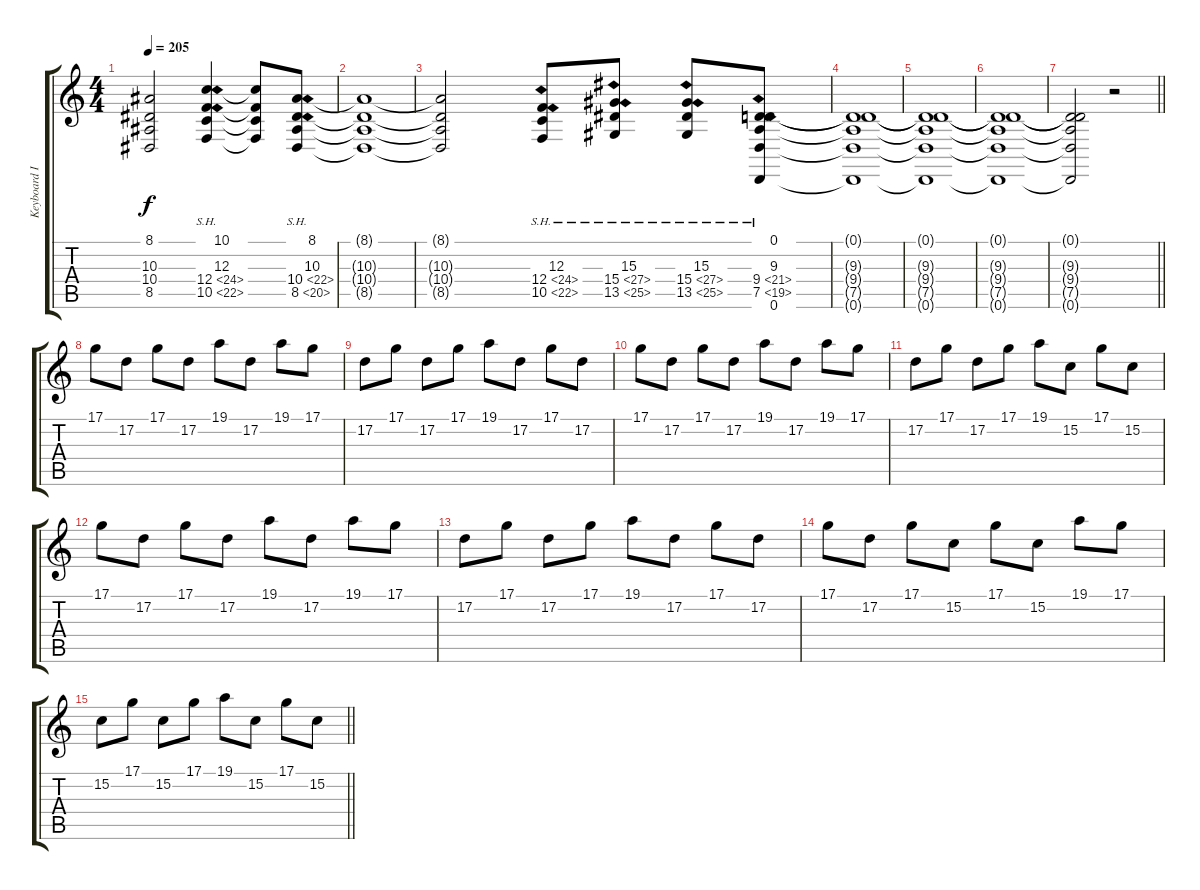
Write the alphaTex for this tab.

\track ("Keyboard I" "Keyboard I") {instrument lead2sawtooth}
\staff {score tabs}
\tuning (D4 A3 F3 C3 G2 D2) {hide}
\ts (4 4)
\tempo 205
\clef g2
\ks c
(8.1{t} 10.3{t} 10.4{t} 8.5{t}).2{dy f} (10.1 12.3 12.4{sh 12} 10.5{sh 12}).4 (10.1{t} 12.3{t} 12.4{t} 10.5{t}).8 (8.1 10.3 10.4{sh 12} 8.5{sh 12}).8 |
(8.1{t} 10.3{t} 10.4{t} 8.5{t}).1 |
(8.1{t} 10.3{t} 10.4{t} 8.5{t}).2 (12.3 12.4{sh 12} 10.5{sh 12}).8 (15.3 15.4{sh 12} 13.5{sh 12}).8 (15.3 15.4{sh 12} 13.5{sh 12}).8 (0.1 9.3 9.4{sh 12} 7.5{sh 12} 0.6).8{volume 9} |
(0.1{t} 9.3{t} 9.4{t} 7.5{t} 0.6{t}).1 |
(0.1{t} 9.3{t} 9.4{t} 7.5{t} 0.6{t}).1 |
(0.1{t} 9.3{t} 9.4{t} 7.5{t} 0.6{t}).1 |
\barLineRight lightlight
(0.1{t} 9.3{t} 9.4{t} 7.5{t} 0.6{t}).2 r.2 |
17.1.8{volume 12 instrument stringensemble1} 17.2.8 17.1.8 17.2.8 19.1.8 17.2.8 19.1.8 17.1.8 |
17.2.8 17.1.8 17.2.8 17.1.8 19.1.8 17.2.8 17.1.8 17.2.8 |
17.1.8 17.2.8 17.1.8 17.2.8 19.1.8 17.2.8 19.1.8 17.1.8 |
17.2.8 17.1.8 17.2.8 17.1.8 19.1.8 15.2.8 17.1.8 15.2.8 |
17.1.8 17.2.8 17.1.8 17.2.8 19.1.8 17.2.8 19.1.8 17.1.8 |
17.2.8 17.1.8 17.2.8 17.1.8 19.1.8 17.2.8 17.1.8 17.2.8 |
17.1.8 17.2.8 17.1.8 15.2.8 17.1.8 15.2.8 19.1.8 17.1.8 |
\barLineRight lightlight
15.2.8 17.1.8 15.2.8 17.1.8 19.1.8 15.2.8 17.1.8 15.2.8
